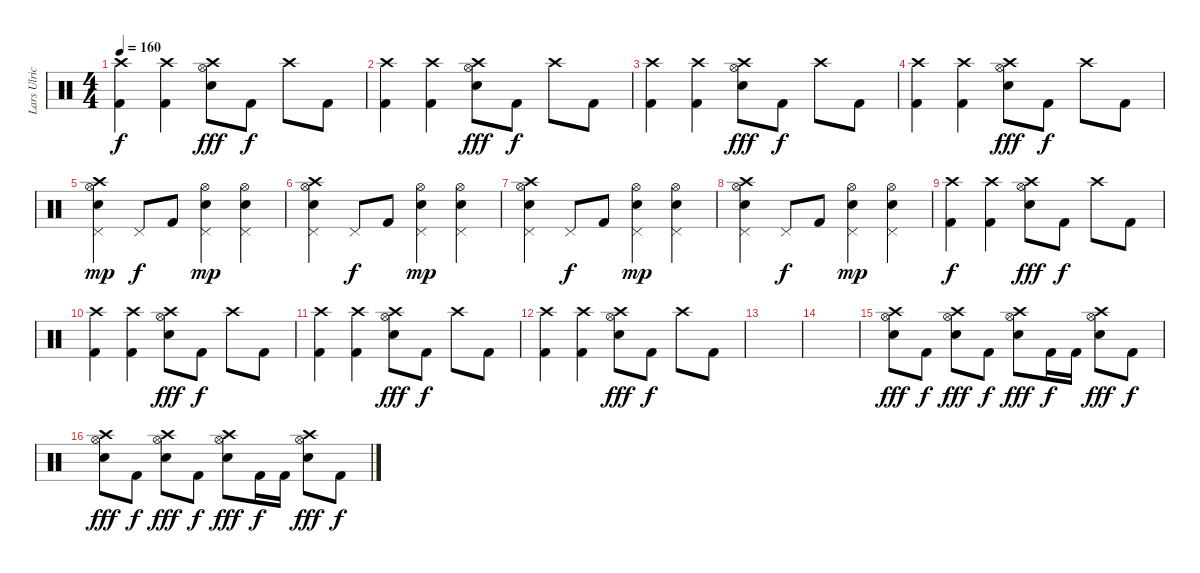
\track ("Lars Ulrich" "Lars Ulric") {instrument percussion}
\staff {score}
\articulation defaults
\ts (4 4)
\tempo 160
\clef neutral
\ks c
("Crash high (hit)" "Kick (hit) 2").4{dy f} ("Crash high (hit)" "Kick (hit) 2").4 ("Crash high (hit)" "Hi-Hat (open)" "Electric Snare (hit)").8{dy fff} "Kick (hit) 2".8{dy f} "Crash high (hit)".8 "Kick (hit) 2".8 |
("Crash high (hit)" "Kick (hit) 2").4 ("Crash high (hit)" "Kick (hit) 2").4 ("Crash high (hit)" "Hi-Hat (open)" "Electric Snare (hit)").8{dy fff} "Kick (hit) 2".8{dy f} "Crash high (hit)".8 "Kick (hit) 2".8 |
("Crash high (hit)" "Kick (hit) 2").4 ("Crash high (hit)" "Kick (hit) 2").4 ("Crash high (hit)" "Hi-Hat (open)" "Electric Snare (hit)").8{dy fff} "Kick (hit) 2".8{dy f} "Crash high (hit)".8 "Kick (hit) 2".8 |
("Crash high (hit)" "Kick (hit) 2").4 ("Crash high (hit)" "Kick (hit) 2").4 ("Crash high (hit)" "Hi-Hat (open)" "Electric Snare (hit)").8{dy fff} "Kick (hit) 2".8{dy f} "Crash high (hit)".8 "Kick (hit) 2".8 |
("Crash high (hit)" "Pedal Hi-Hat (hit)" "Hi-Hat (open)" "Electric Snare (hit)").4{dy mp} "Pedal Hi-Hat (hit)".8{dy f} "Kick (hit) 2".8 ("Pedal Hi-Hat (hit)" "Hi-Hat (open)" "Electric Snare (hit)").4{dy mp} ("Pedal Hi-Hat (hit)" "Hi-Hat (open)" "Electric Snare (hit)").4 |
("Crash high (hit)" "Pedal Hi-Hat (hit)" "Hi-Hat (open)" "Electric Snare (hit)").4 "Pedal Hi-Hat (hit)".8{dy f} "Kick (hit) 2".8 ("Pedal Hi-Hat (hit)" "Hi-Hat (open)" "Electric Snare (hit)").4{dy mp} ("Pedal Hi-Hat (hit)" "Hi-Hat (open)" "Electric Snare (hit)").4 |
("Crash high (hit)" "Pedal Hi-Hat (hit)" "Hi-Hat (open)" "Electric Snare (hit)").4 "Pedal Hi-Hat (hit)".8{dy f} "Kick (hit) 2".8 ("Pedal Hi-Hat (hit)" "Hi-Hat (open)" "Electric Snare (hit)").4{dy mp} ("Pedal Hi-Hat (hit)" "Hi-Hat (open)" "Electric Snare (hit)").4 |
("Crash high (hit)" "Pedal Hi-Hat (hit)" "Hi-Hat (open)" "Electric Snare (hit)").4 "Pedal Hi-Hat (hit)".8{dy f} "Kick (hit) 2".8 ("Pedal Hi-Hat (hit)" "Hi-Hat (open)" "Electric Snare (hit)").4{dy mp} ("Pedal Hi-Hat (hit)" "Hi-Hat (open)" "Electric Snare (hit)").4 |
("Crash high (hit)" "Kick (hit) 2").4{dy f} ("Crash high (hit)" "Kick (hit) 2").4 ("Crash high (hit)" "Hi-Hat (open)" "Electric Snare (hit)").8{dy fff} "Kick (hit) 2".8{dy f} "Crash high (hit)".8 "Kick (hit) 2".8 |
("Crash high (hit)" "Kick (hit) 2").4 ("Crash high (hit)" "Kick (hit) 2").4 ("Crash high (hit)" "Hi-Hat (open)" "Electric Snare (hit)").8{dy fff} "Kick (hit) 2".8{dy f} "Crash high (hit)".8 "Kick (hit) 2".8 |
("Crash high (hit)" "Kick (hit) 2").4 ("Crash high (hit)" "Kick (hit) 2").4 ("Crash high (hit)" "Hi-Hat (open)" "Electric Snare (hit)").8{dy fff} "Kick (hit) 2".8{dy f} "Crash high (hit)".8 "Kick (hit) 2".8 |
("Crash high (hit)" "Kick (hit) 2").4 ("Crash high (hit)" "Kick (hit) 2").4 ("Crash high (hit)" "Hi-Hat (open)" "Electric Snare (hit)").8{dy fff} "Kick (hit) 2".8{dy f} "Crash high (hit)".8 "Kick (hit) 2".8 |
|
|
("Crash high (hit)" "Hi-Hat (open)" "Electric Snare (hit)").8{dy fff} "Kick (hit) 2".8{dy f} ("Crash high (hit)" "Hi-Hat (open)" "Electric Snare (hit)").8{dy fff} "Kick (hit) 2".8{dy f} ("Crash high (hit)" "Hi-Hat (open)" "Electric Snare (hit)").8{dy fff} "Kick (hit) 2".16{dy f} "Kick (hit) 2".16 ("Crash high (hit)" "Hi-Hat (open)" "Electric Snare (hit)").8{dy fff} "Kick (hit) 2".8{dy f} |
("Crash high (hit)" "Hi-Hat (open)" "Electric Snare (hit)").8{dy fff} "Kick (hit) 2".8{dy f} ("Crash high (hit)" "Hi-Hat (open)" "Electric Snare (hit)").8{dy fff} "Kick (hit) 2".8{dy f} ("Crash high (hit)" "Hi-Hat (open)" "Electric Snare (hit)").8{dy fff} "Kick (hit) 2".16{dy f} "Kick (hit) 2".16 ("Crash high (hit)" "Hi-Hat (open)" "Electric Snare (hit)").8{dy fff} "Kick (hit) 2".8{dy f}
